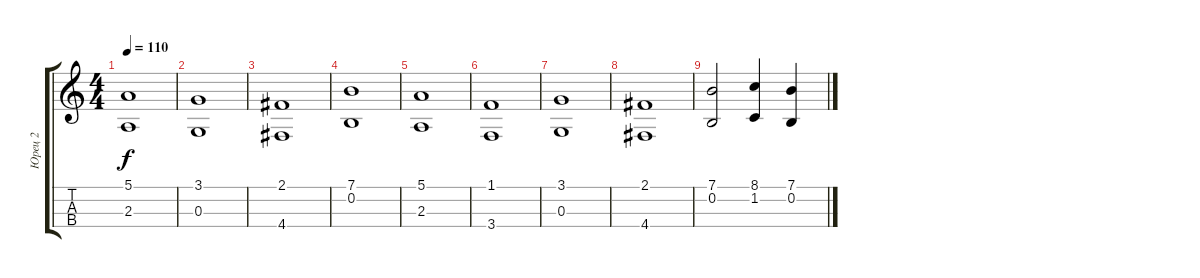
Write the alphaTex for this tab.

\track ("Юрец 2" "Юрец 2") {instrument choiraahs}
\staff {score tabs}
\tuning (E4 B3 G3 D3) {hide}
\ts (4 4)
\tempo 110
\clef g2
\ks c
(5.1 2.3).1{dy f} |
(3.1 0.3).1 |
(2.1 4.4).1 |
(7.1 0.2).1 |
(5.1 2.3).1 |
(1.1 3.4).1 |
(3.1 0.3).1 |
(2.1 4.4).1 |
(7.1 0.2).2 (8.1 1.2).4 (7.1 0.2).4
